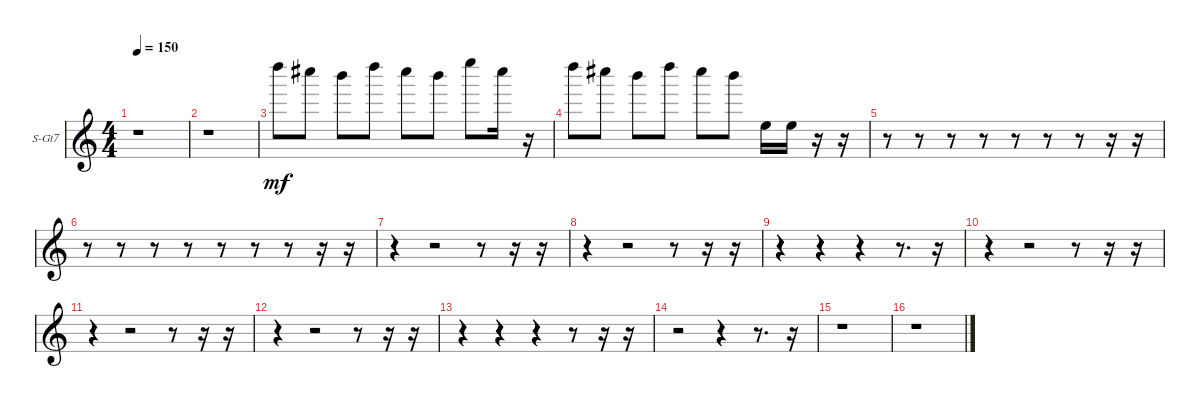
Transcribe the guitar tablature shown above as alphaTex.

\bracketExtendMode groupsimilarinstruments
\firstSystemTrackNameOrientation horizontal
\otherSystemsTrackNameOrientation horizontal
\track ("Glockenspiel" "S-Gt7") {instrument vibraphone}
\staff {score}
\tuning (E4 B3 G3 D3 A2 E2 B1)
\displaytranspose 12
\ts (4 4)
\beaming (8 2 2 2 2)
\tempo 150
\clef g2
\ks c
r.1{dy mf instrument vibraphone} |
r.1 |
22.1.8 21.1.8 19.1.8 22.1.8 21.1.8 19.1.8 24.1.8 21.1.16 r.16 |
22.1.8 21.1.8 19.1.8 22.1.8 21.1.8 19.1.8 0.1.16 0.1.16 r.16 r.16 |
r.8 r.8 r.8 r.8 r.8 r.8 r.8 r.16 r.16 |
r.8 r.8 r.8 r.8 r.8 r.8 r.8 r.16 r.16 |
r.4 r.2 r.8 r.16 r.16 |
r.4 r.2 r.8 r.16 r.16 |
r.4 r.4 r.4 r.8{d} r.16 |
r.4 r.2 r.8 r.16 r.16 |
r.4 r.2 r.8 r.16 r.16 |
r.4 r.2 r.8 r.16 r.16 |
r.4 r.4 r.4 r.8 r.16 r.16 |
r.2 r.4 r.8{d} r.16 |
r.1 |
r.1
